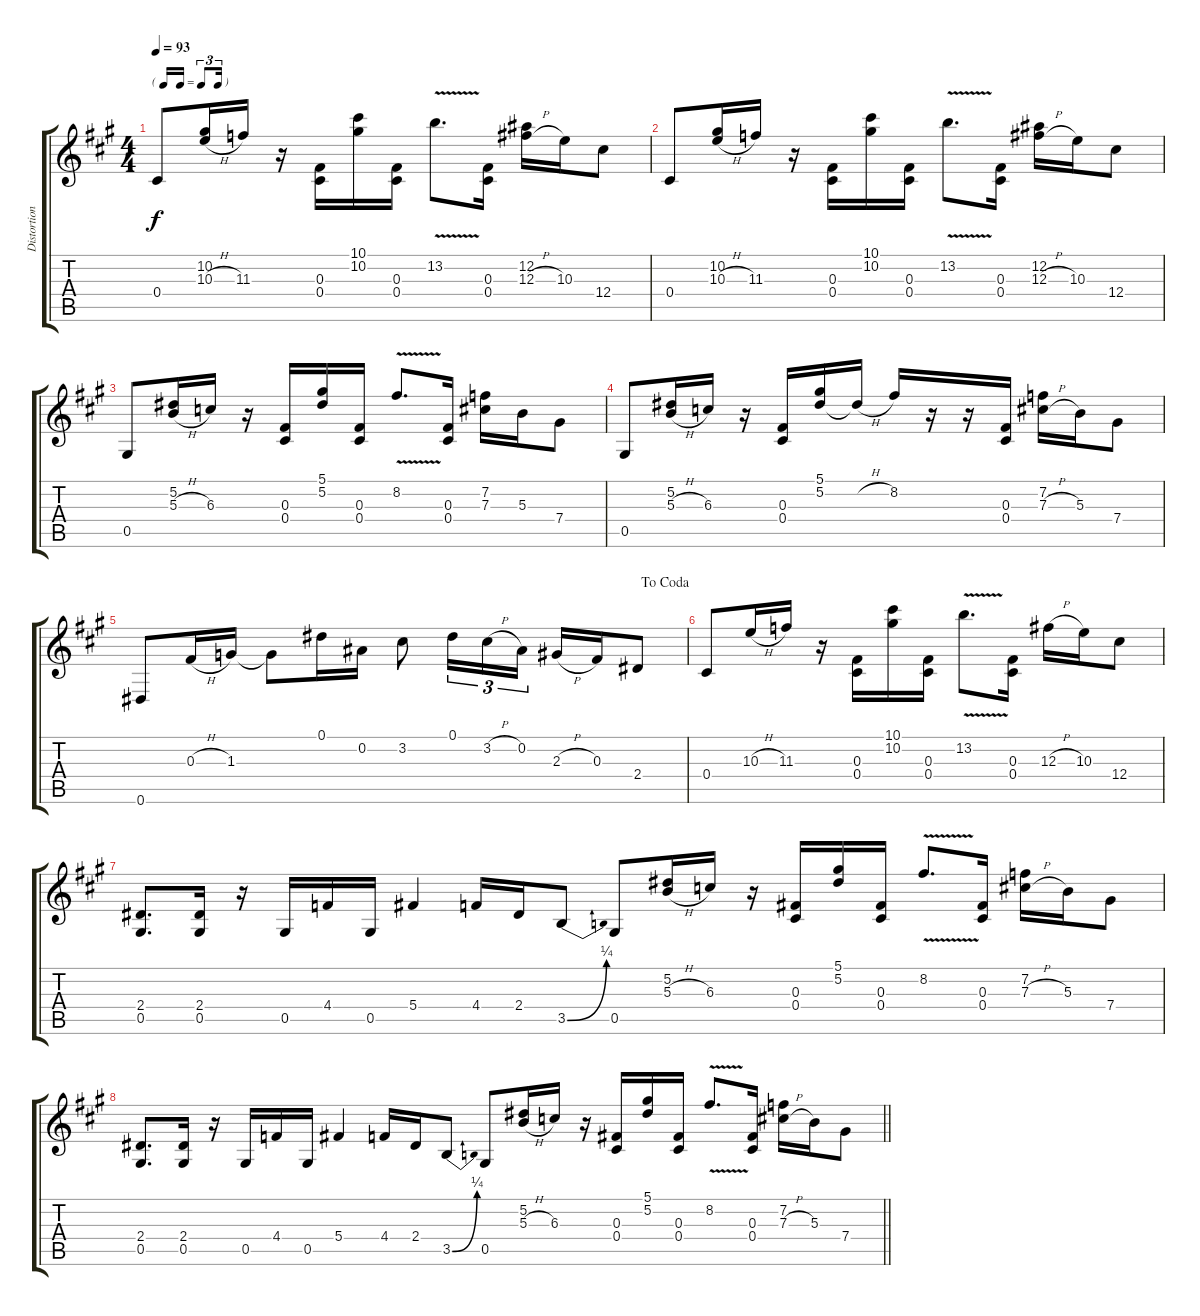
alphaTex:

\track ("Distortion Gtr." "Distortion") {instrument distortionguitar}
\staff {score tabs}
\tuning (Eb4 Bb3 Gb3 Db3 Ab2 Eb2) {hide}
\ts (4 4)
\tf triplet16th
\tempo 93
\clef g2
\ks a
0.4.8{dy f} (10.2 10.3{h}).16 11.3.16 r.16 (0.3 0.4).16 (10.1 10.2).16 (0.3 0.4).16 13.2{v}.8{d} (0.3 0.4).16 (12.2 12.3{h}).16 10.3.16 12.4.8 |
0.4.8 (10.2 10.3{h}).16 11.3.16 r.16 (0.3 0.4).16 (10.1 10.2).16 (0.3 0.4).16 13.2{v}.8{d} (0.3 0.4).16 (12.2 12.3{h}).16 10.3.16 12.4.8 |
0.5.8 (5.2 5.3{h}).16 6.3.16 r.16 (0.3 0.4).16 (5.1 5.2).16 (0.3 0.4).16 8.2{v}.8{d} (0.3 0.4).16 (7.2 7.3).16 5.3.16 7.4.8 |
0.5.8 (5.2 5.3{h}).16 6.3.16 r.16 (0.3 0.4).16 (5.1 5.2).16 5.2{h t}.16 8.2.16 r.16 r.16 (0.3 0.4).16 (7.2 7.3{h}).16 5.3.16 7.4.8 |
\jump dacoda
0.6.8 0.3{h}.16 1.3.16 1.3{t}.8 0.1.16 0.2.16 3.2.8 0.1.16{tu (3 2)} 3.2{h}.16{tu (3 2)} 0.2.16{tu (3 2)} 2.3{h}.16 0.3.16 2.4.8 |
0.4.8 10.3{h}.16 11.3.16 r.16 (0.3 0.4).16 (10.1 10.2).16 (0.3 0.4).16 13.2{v}.8{d} (0.3 0.4).16 12.3{h}.16 10.3.16 12.4.8 |
(2.4 0.5).8{d} (2.4 0.5).16 r.16 0.5.16 4.4.16 0.5.16 5.4.4 4.4.16 2.4.16 3.5{be (bend 0 0 60 1)}.8 0.5.8 (5.2 5.3{h}).16 6.3.16 r.16 (0.3 0.4).16 (5.1 5.2).16 (0.3 0.4).16 8.2{v}.8{d} (0.3 0.4).16 (7.2 7.3{h}).16 5.3.16 7.4.8 |
\barLineRight lightlight
(2.4 0.5).8{d} (2.4 0.5).16 r.16 0.5.16 4.4.16 0.5.16 5.4.4 4.4.16 2.4.16 3.5{be (bend 0 0 60 1)}.8 0.5.8 (5.2 5.3{h}).16 6.3.16 r.16 (0.3 0.4).16 (5.1 5.2).16 (0.3 0.4).16 8.2{v}.8{d} (0.3 0.4).16 (7.2 7.3{h}).16 5.3.16 7.4.8
